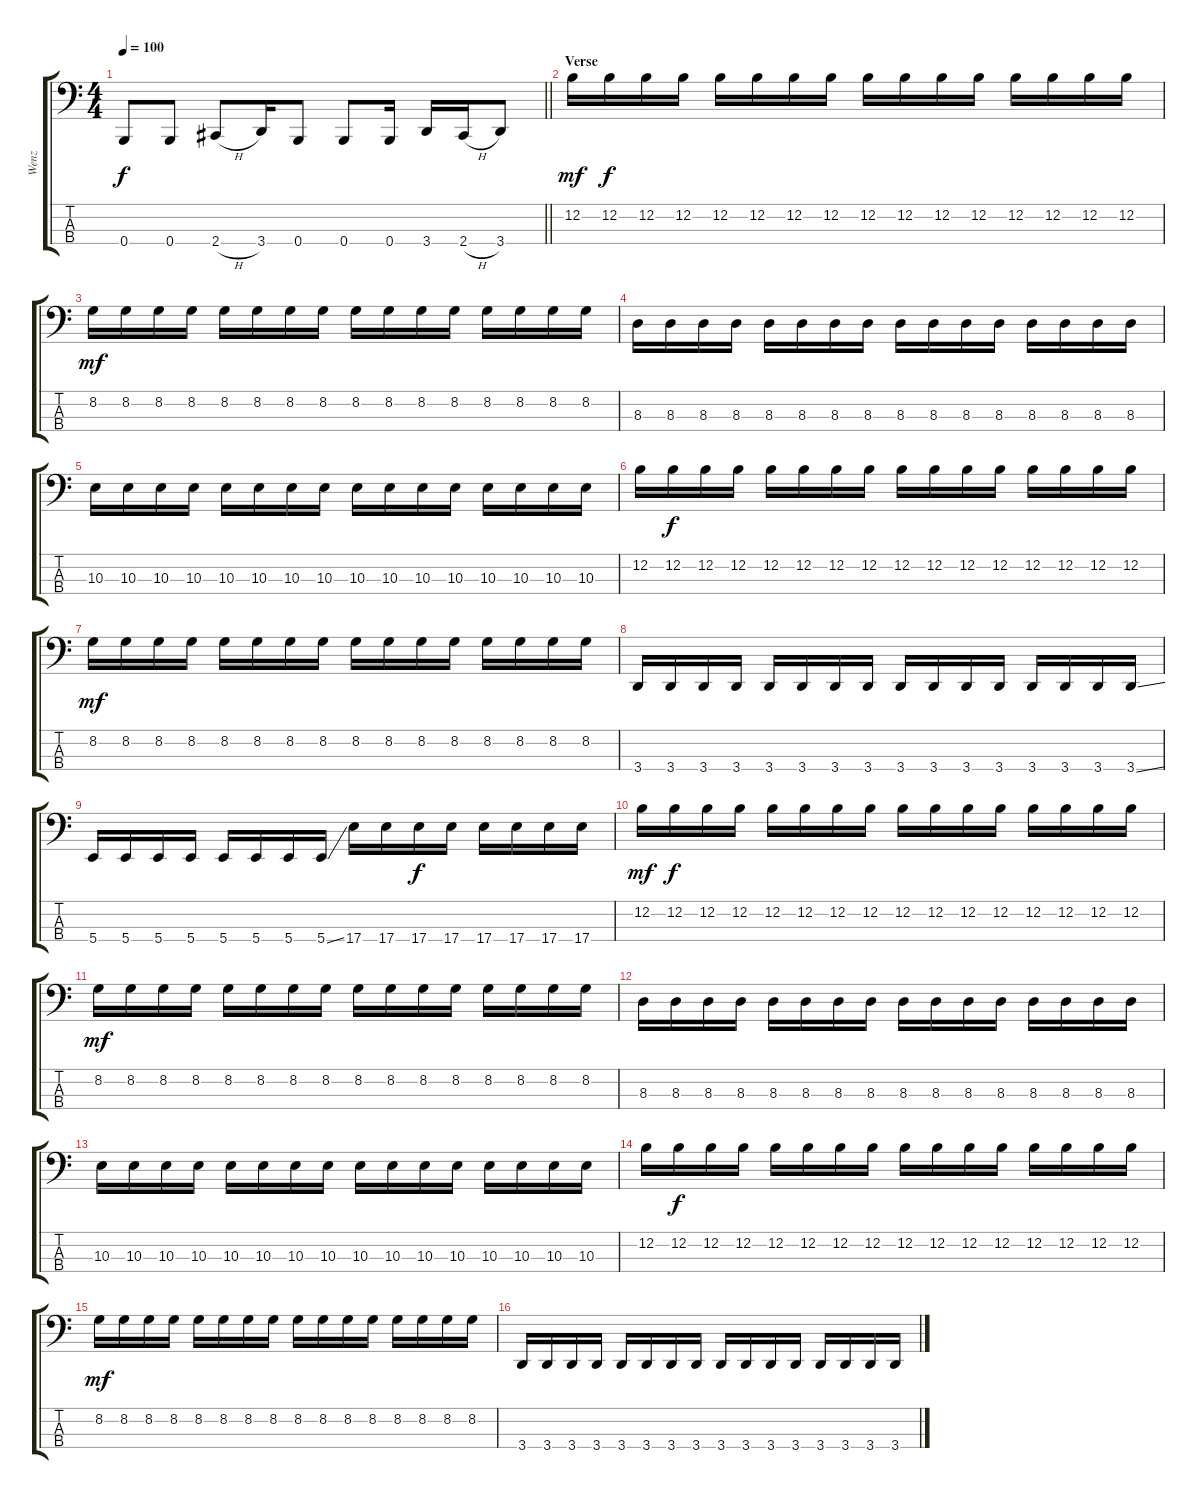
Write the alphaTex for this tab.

\track ("Wenz" "Wenz") {instrument electricbasspick}
\staff {score tabs}
\tuning (E2 B1 Gb1 B0) {hide}
\ts (4 4)
\tempo 100
\clef f4
\barLineRight lightlight
\ks c
0.4.8{dy f} 0.4.8 2.4{h}.8 3.4.16 0.4.8 0.4.8 0.4.16 3.4.16 2.4{h}.16 3.4.8 |
\section ("" "Verse")
12.2.16{dy mf} 12.2.16{dy f} 12.2.16 12.2.16 12.2.16 12.2.16 12.2.16 12.2.16 12.2.16 12.2.16 12.2.16 12.2.16 12.2.16 12.2.16 12.2.16 12.2.16 |
8.2.16{dy mf} 8.2.16 8.2.16 8.2.16 8.2.16 8.2.16 8.2.16 8.2.16 8.2.16 8.2.16 8.2.16 8.2.16 8.2.16 8.2.16 8.2.16 8.2.16 |
8.3.16 8.3.16 8.3.16 8.3.16 8.3.16 8.3.16 8.3.16 8.3.16 8.3.16 8.3.16 8.3.16 8.3.16 8.3.16 8.3.16 8.3.16 8.3.16 |
10.3.16 10.3.16 10.3.16 10.3.16 10.3.16 10.3.16 10.3.16 10.3.16 10.3.16 10.3.16 10.3.16 10.3.16 10.3.16 10.3.16 10.3.16 10.3.16 |
12.2.16 12.2.16{dy f} 12.2.16 12.2.16 12.2.16 12.2.16 12.2.16 12.2.16 12.2.16 12.2.16 12.2.16 12.2.16 12.2.16 12.2.16 12.2.16 12.2.16 |
8.2.16{dy mf} 8.2.16 8.2.16 8.2.16 8.2.16 8.2.16 8.2.16 8.2.16 8.2.16 8.2.16 8.2.16 8.2.16 8.2.16 8.2.16 8.2.16 8.2.16 |
3.4.16 3.4.16 3.4.16 3.4.16 3.4.16 3.4.16 3.4.16 3.4.16 3.4.16 3.4.16 3.4.16 3.4.16 3.4.16 3.4.16 3.4.16 3.4{ss}.16 |
5.4.16 5.4.16 5.4.16 5.4.16 5.4.16 5.4.16 5.4.16 5.4{ss}.16 17.4.16 17.4.16 17.4.16{dy f} 17.4.16 17.4.16 17.4.16 17.4.16 17.4.16 |
12.2.16{dy mf} 12.2.16{dy f} 12.2.16 12.2.16 12.2.16 12.2.16 12.2.16 12.2.16 12.2.16 12.2.16 12.2.16 12.2.16 12.2.16 12.2.16 12.2.16 12.2.16 |
8.2.16{dy mf} 8.2.16 8.2.16 8.2.16 8.2.16 8.2.16 8.2.16 8.2.16 8.2.16 8.2.16 8.2.16 8.2.16 8.2.16 8.2.16 8.2.16 8.2.16 |
8.3.16 8.3.16 8.3.16 8.3.16 8.3.16 8.3.16 8.3.16 8.3.16 8.3.16 8.3.16 8.3.16 8.3.16 8.3.16 8.3.16 8.3.16 8.3.16 |
10.3.16 10.3.16 10.3.16 10.3.16 10.3.16 10.3.16 10.3.16 10.3.16 10.3.16 10.3.16 10.3.16 10.3.16 10.3.16 10.3.16 10.3.16 10.3.16 |
12.2.16 12.2.16{dy f} 12.2.16 12.2.16 12.2.16 12.2.16 12.2.16 12.2.16 12.2.16 12.2.16 12.2.16 12.2.16 12.2.16 12.2.16 12.2.16 12.2.16 |
8.2.16{dy mf} 8.2.16 8.2.16 8.2.16 8.2.16 8.2.16 8.2.16 8.2.16 8.2.16 8.2.16 8.2.16 8.2.16 8.2.16 8.2.16 8.2.16 8.2.16 |
3.4.16 3.4.16 3.4.16 3.4.16 3.4.16 3.4.16 3.4.16 3.4.16 3.4.16 3.4.16 3.4.16 3.4.16 3.4.16 3.4.16 3.4.16 3.4{ss}.16
